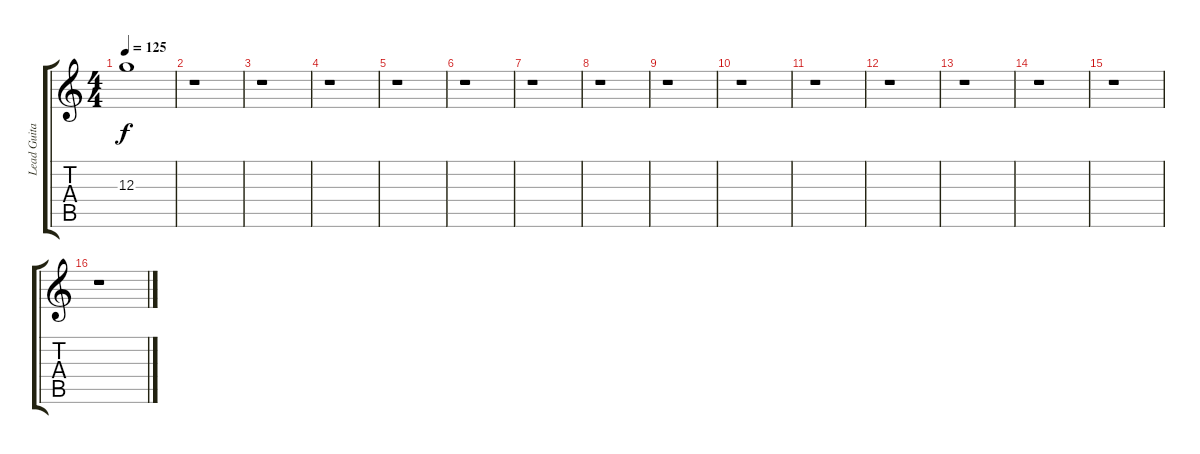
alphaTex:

\track ("Lead Guitar" "Lead Guita") {instrument distortionguitar}
\staff {score tabs}
\tuning (E4 B3 G3 D3 A2 E2) {hide}
\ts (4 4)
\tempo 125
\clef g2
\ks c
12.3.1{dy f} |
r.1 |
r.1 |
r.1 |
r.1 |
r.1 |
r.1 |
r.1 |
r.1 |
r.1 |
r.1 |
r.1 |
r.1 |
r.1 |
r.1 |
r.1
